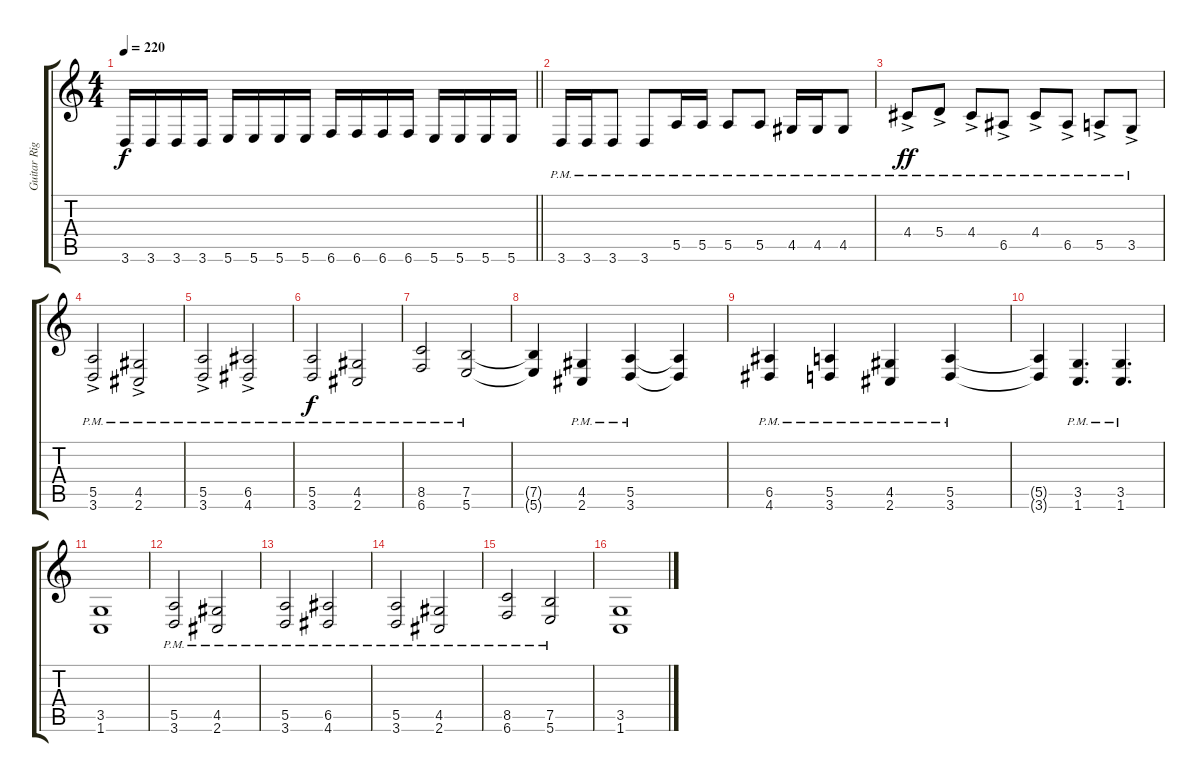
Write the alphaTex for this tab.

\track ("Guitar Right" "Guitar Rig") {instrument distortionguitar}
\staff {score tabs}
\tuning (B3 Gb3 D3 A2 E2 B1) {hide}
\ts (4 4)
\tempo 220
\clef g2
\barLineRight lightlight
\ks c
3.6.16{dy f} 3.6.16 3.6.16 3.6.16 5.6.16 5.6.16 5.6.16 5.6.16 6.6.16 6.6.16 6.6.16 6.6.16 5.6.16 5.6.16 5.6.16 5.6.16 |
3.6{pm}.16 3.6{pm}.16 3.6{pm}.8 3.6{pm}.8 5.5{pm}.16 5.5{pm}.16 5.5{pm}.8 5.5{pm}.8 4.5{pm}.16 4.5{pm}.16 4.5{pm}.8 |
4.4{ac pm}.8{dy ff} 5.4{ac pm}.8 4.4{ac pm}.8 6.5{ac pm}.8 4.4{ac pm}.8 6.5{ac pm}.8 5.5{ac pm}.8 3.5{ac pm}.8 |
(5.5{ac pm} 3.6{ac pm}).2 (4.5{ac pm} 2.6{ac pm}).2 |
(5.5{ac pm} 3.6{ac pm}).2 (6.5{ac pm} 4.6{ac pm}).2 |
(5.5{pm} 3.6{pm}).2{dy f} (4.5{pm} 2.6{pm}).2 |
(8.5{pm} 6.6{pm}).2 (7.5{pm} 5.6{pm}).2 |
(7.5{t} 5.6{t}).4 (4.5{pm} 2.6{pm}).4 (5.5{pm} 3.6{pm}).4 (5.5{t} 3.6{t}).4 |
(6.5{pm} 4.6{pm}).4 (5.5{pm} 3.6{pm}).4 (4.5{pm} 2.6{pm}).4 (5.5{pm} 3.6{pm}).4 |
(5.5{t} 3.6{t}).4 (3.5{pm} 1.6{pm}).4{d} (3.5{pm} 1.6{pm}).4{d} |
(3.5 1.6).1 |
(5.5{pm} 3.6{pm}).2 (4.5{pm} 2.6{pm}).2 |
(5.5{pm} 3.6{pm}).2 (6.5{pm} 4.6{pm}).2 |
(5.5{pm} 3.6{pm}).2 (4.5{pm} 2.6{pm}).2 |
(8.5{pm} 6.6{pm}).2 (7.5{pm} 5.6{pm}).2 |
(3.5 1.6).1
